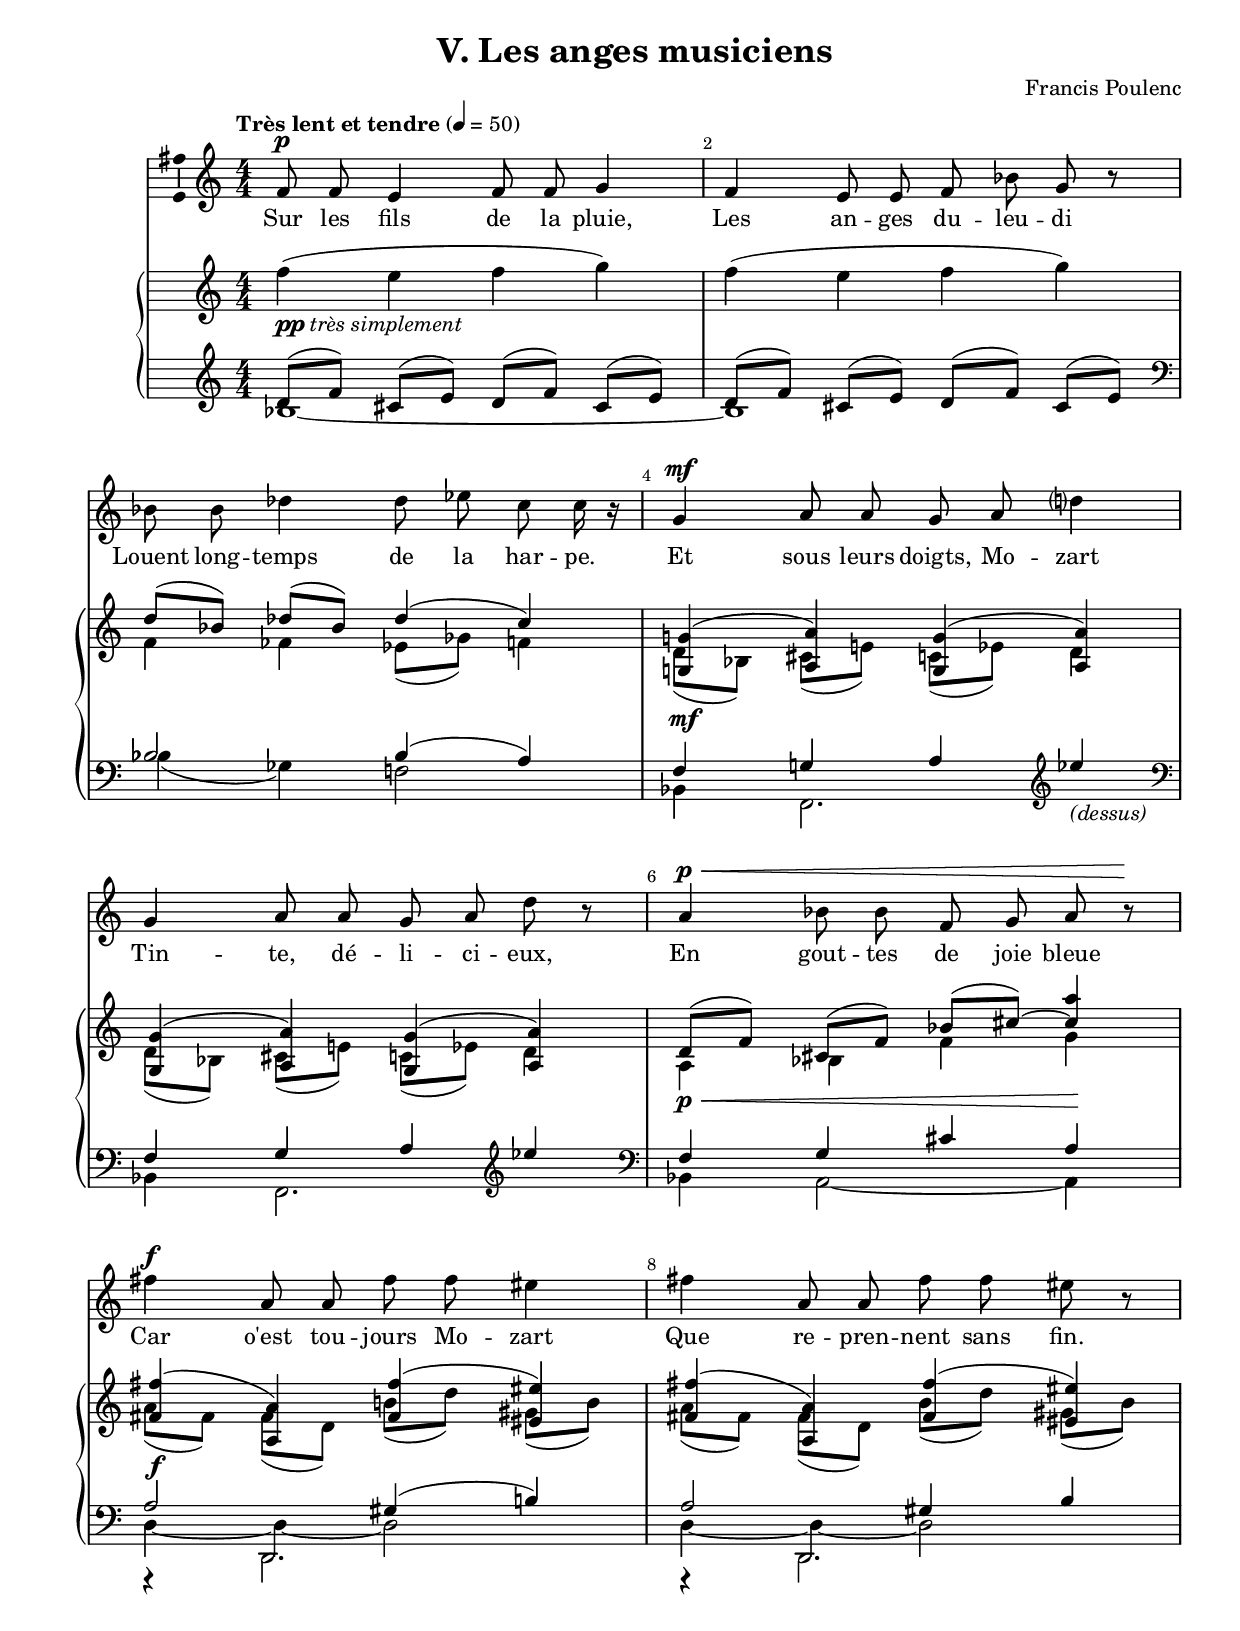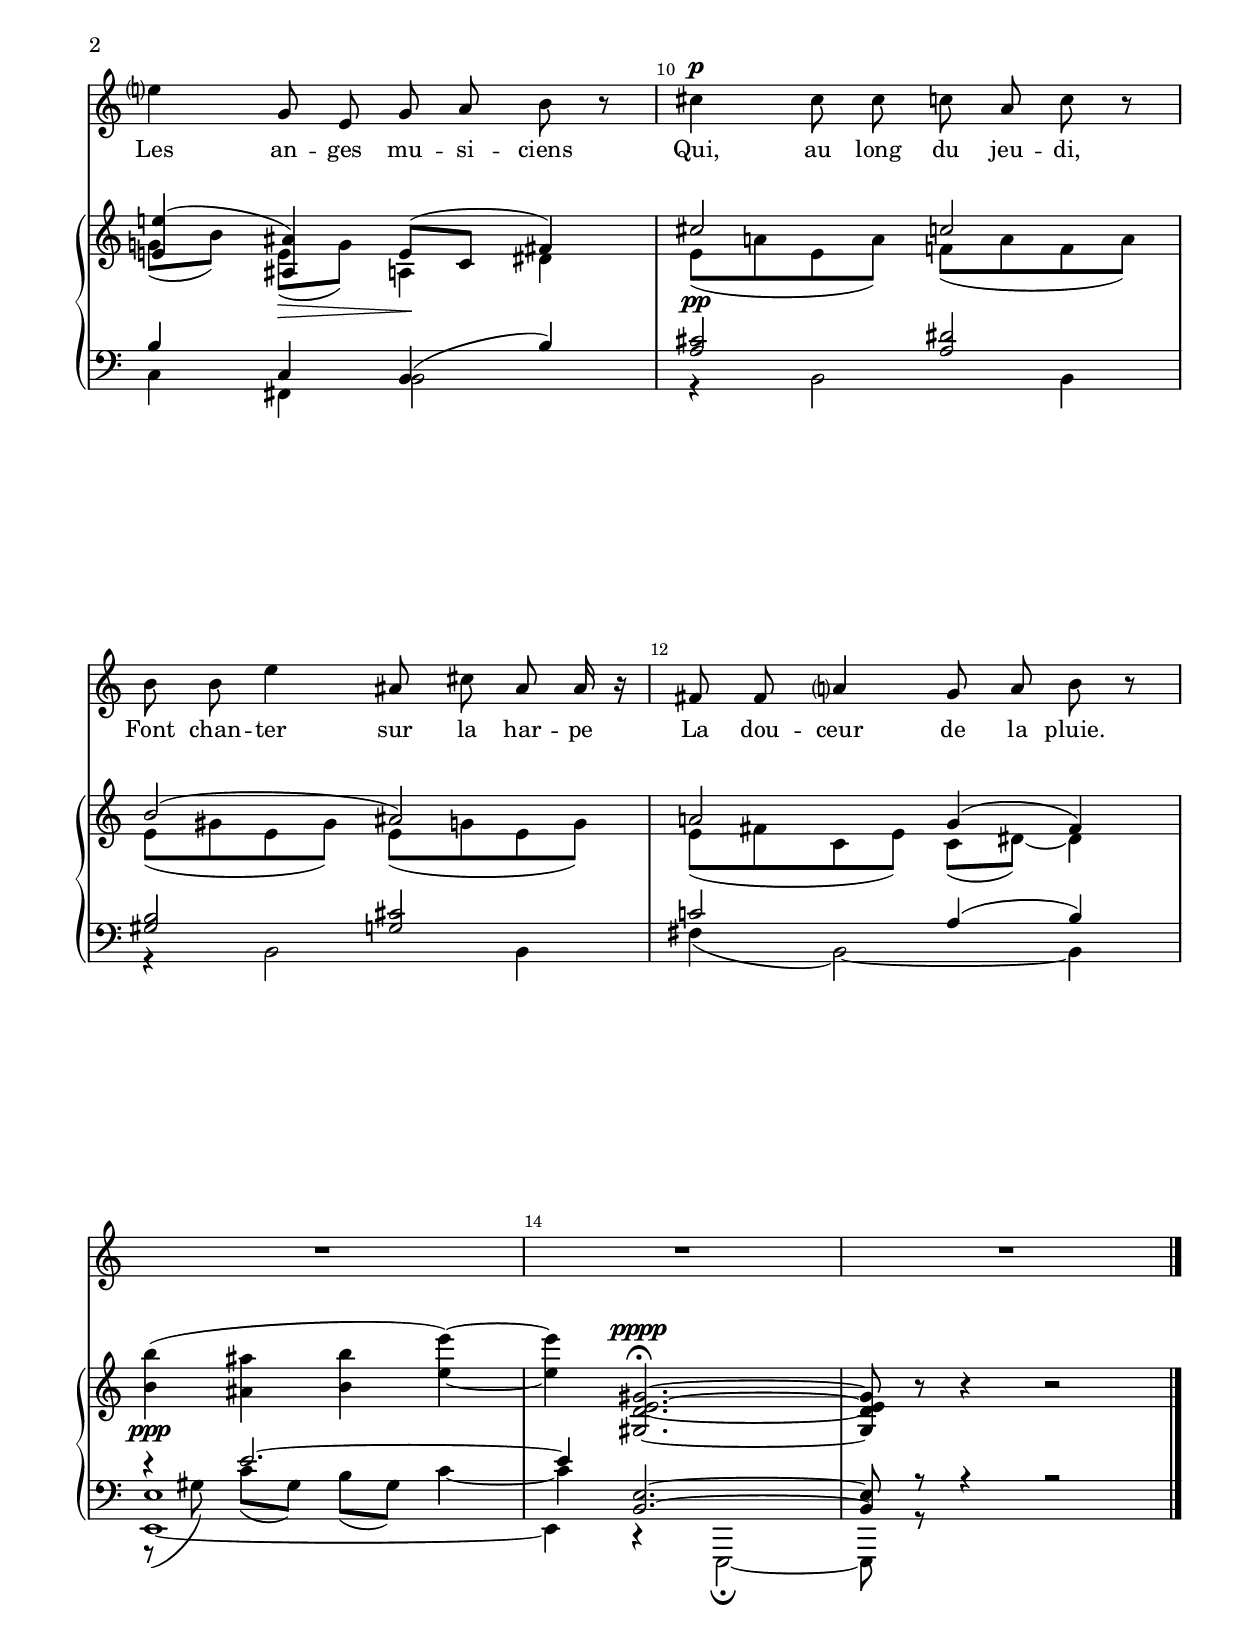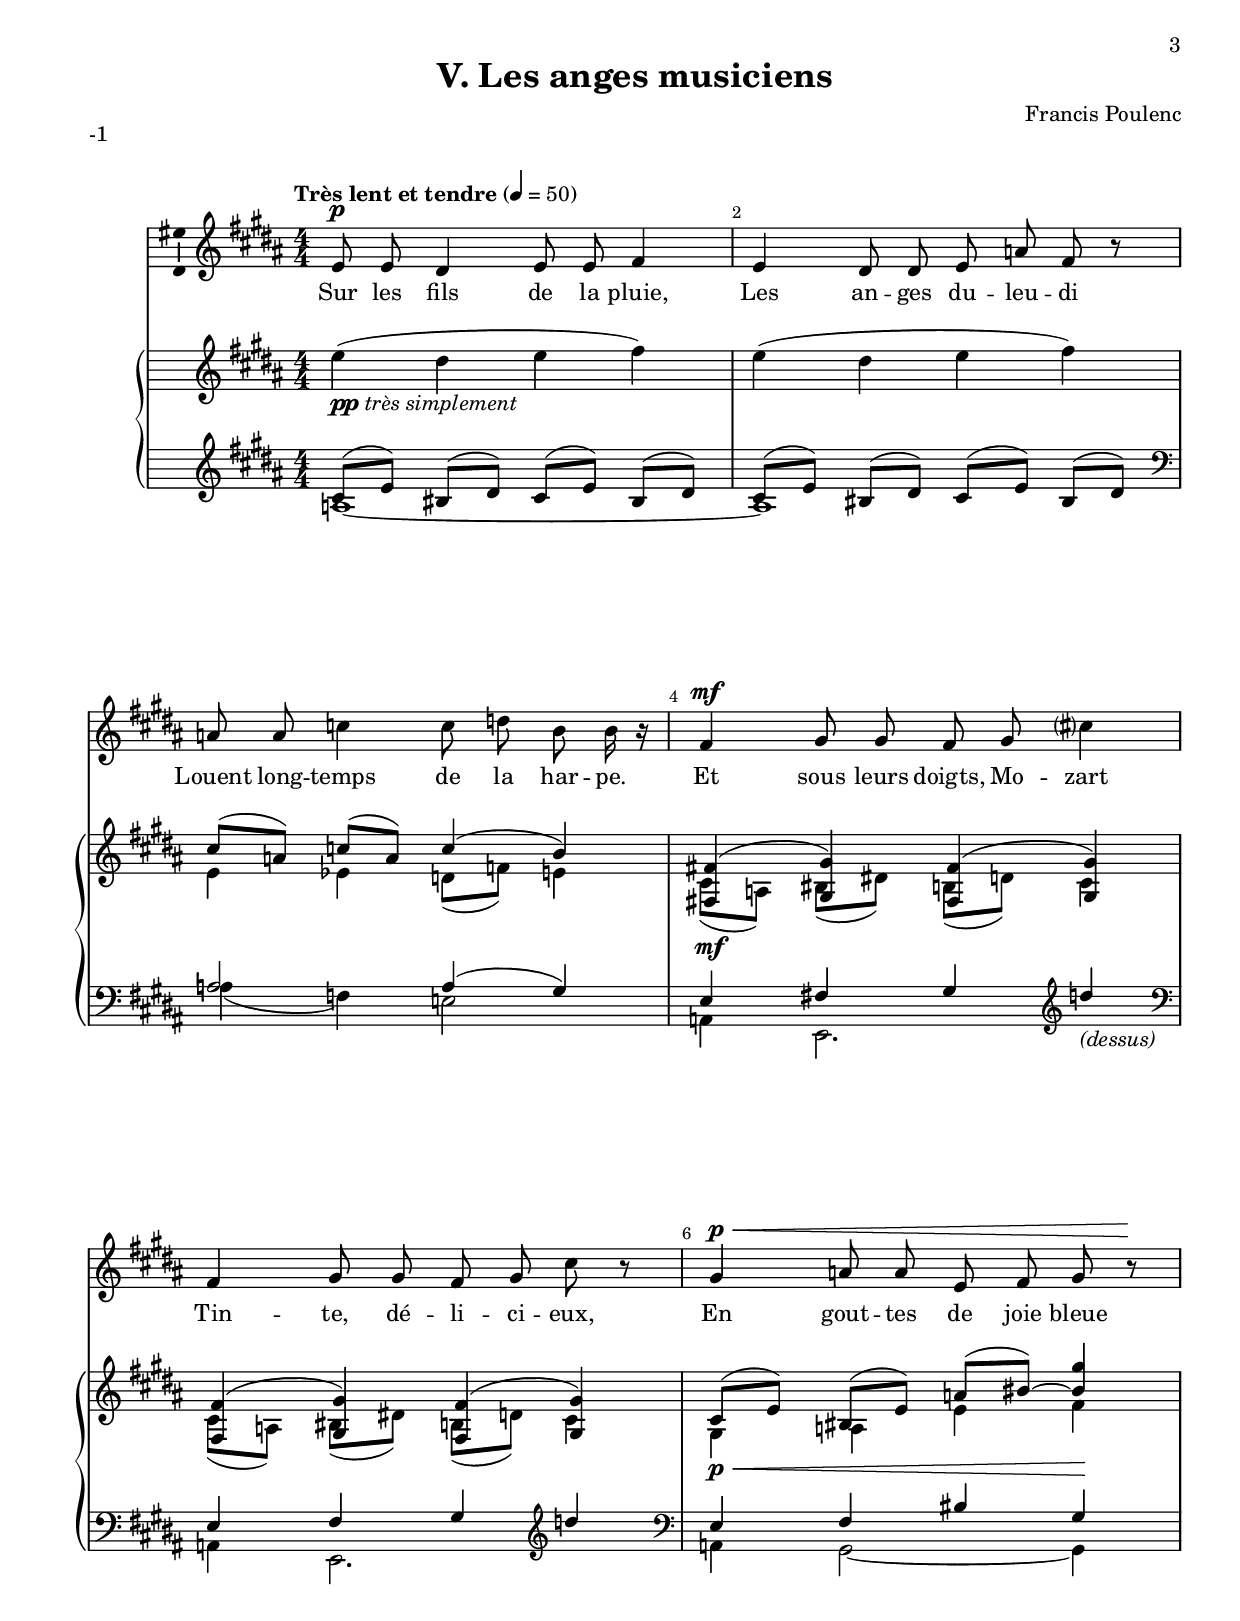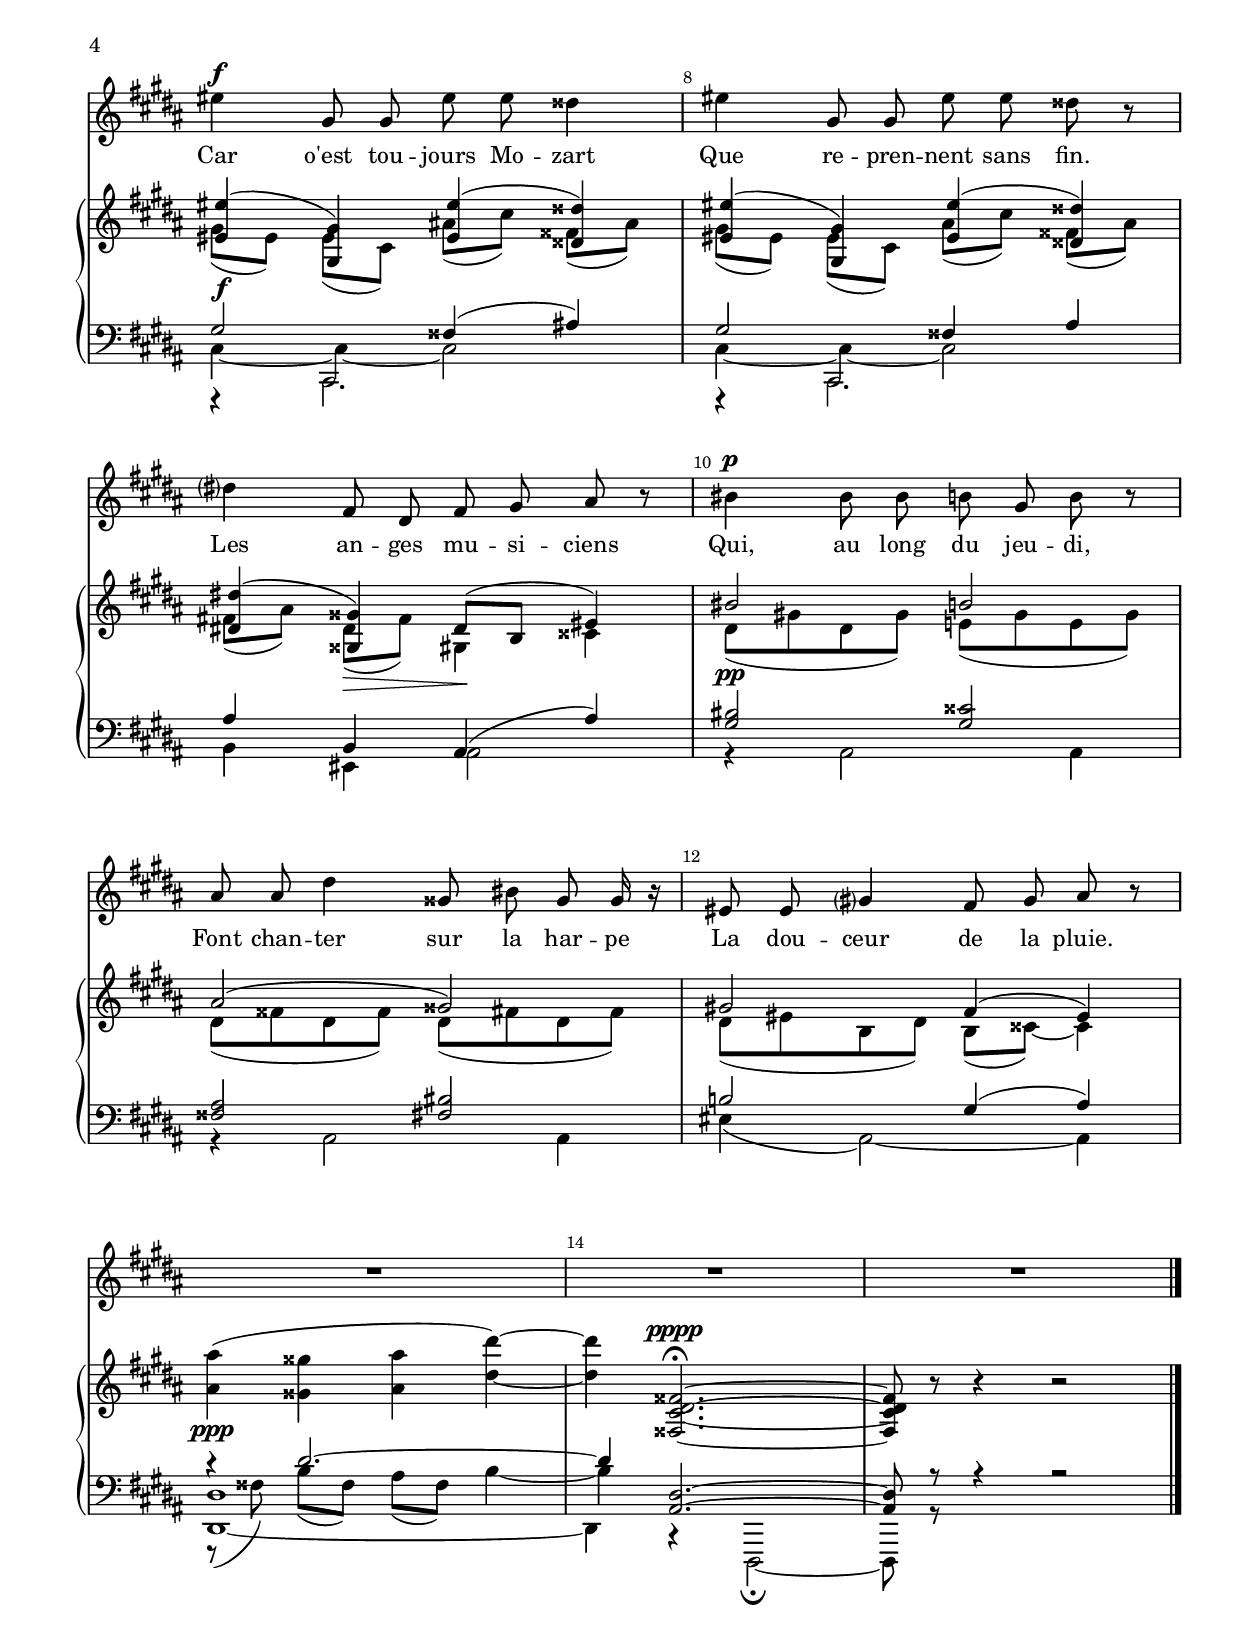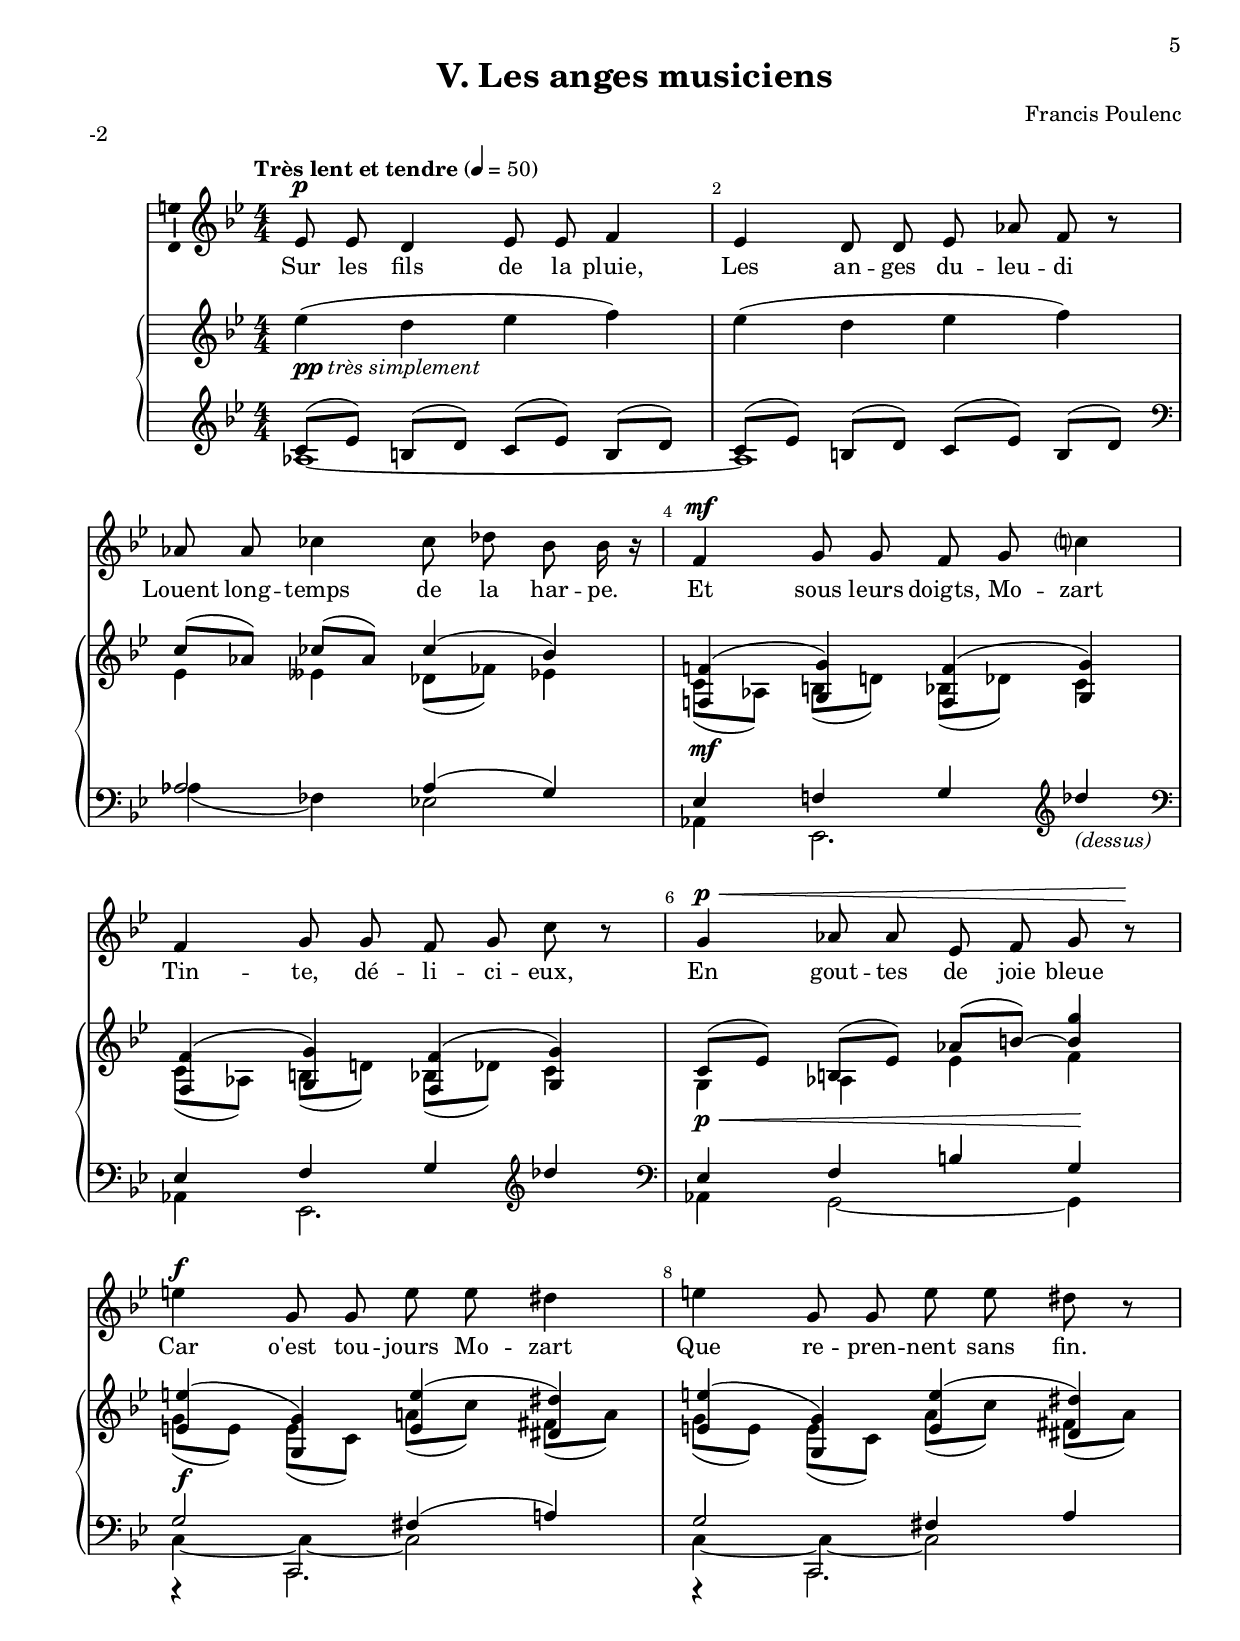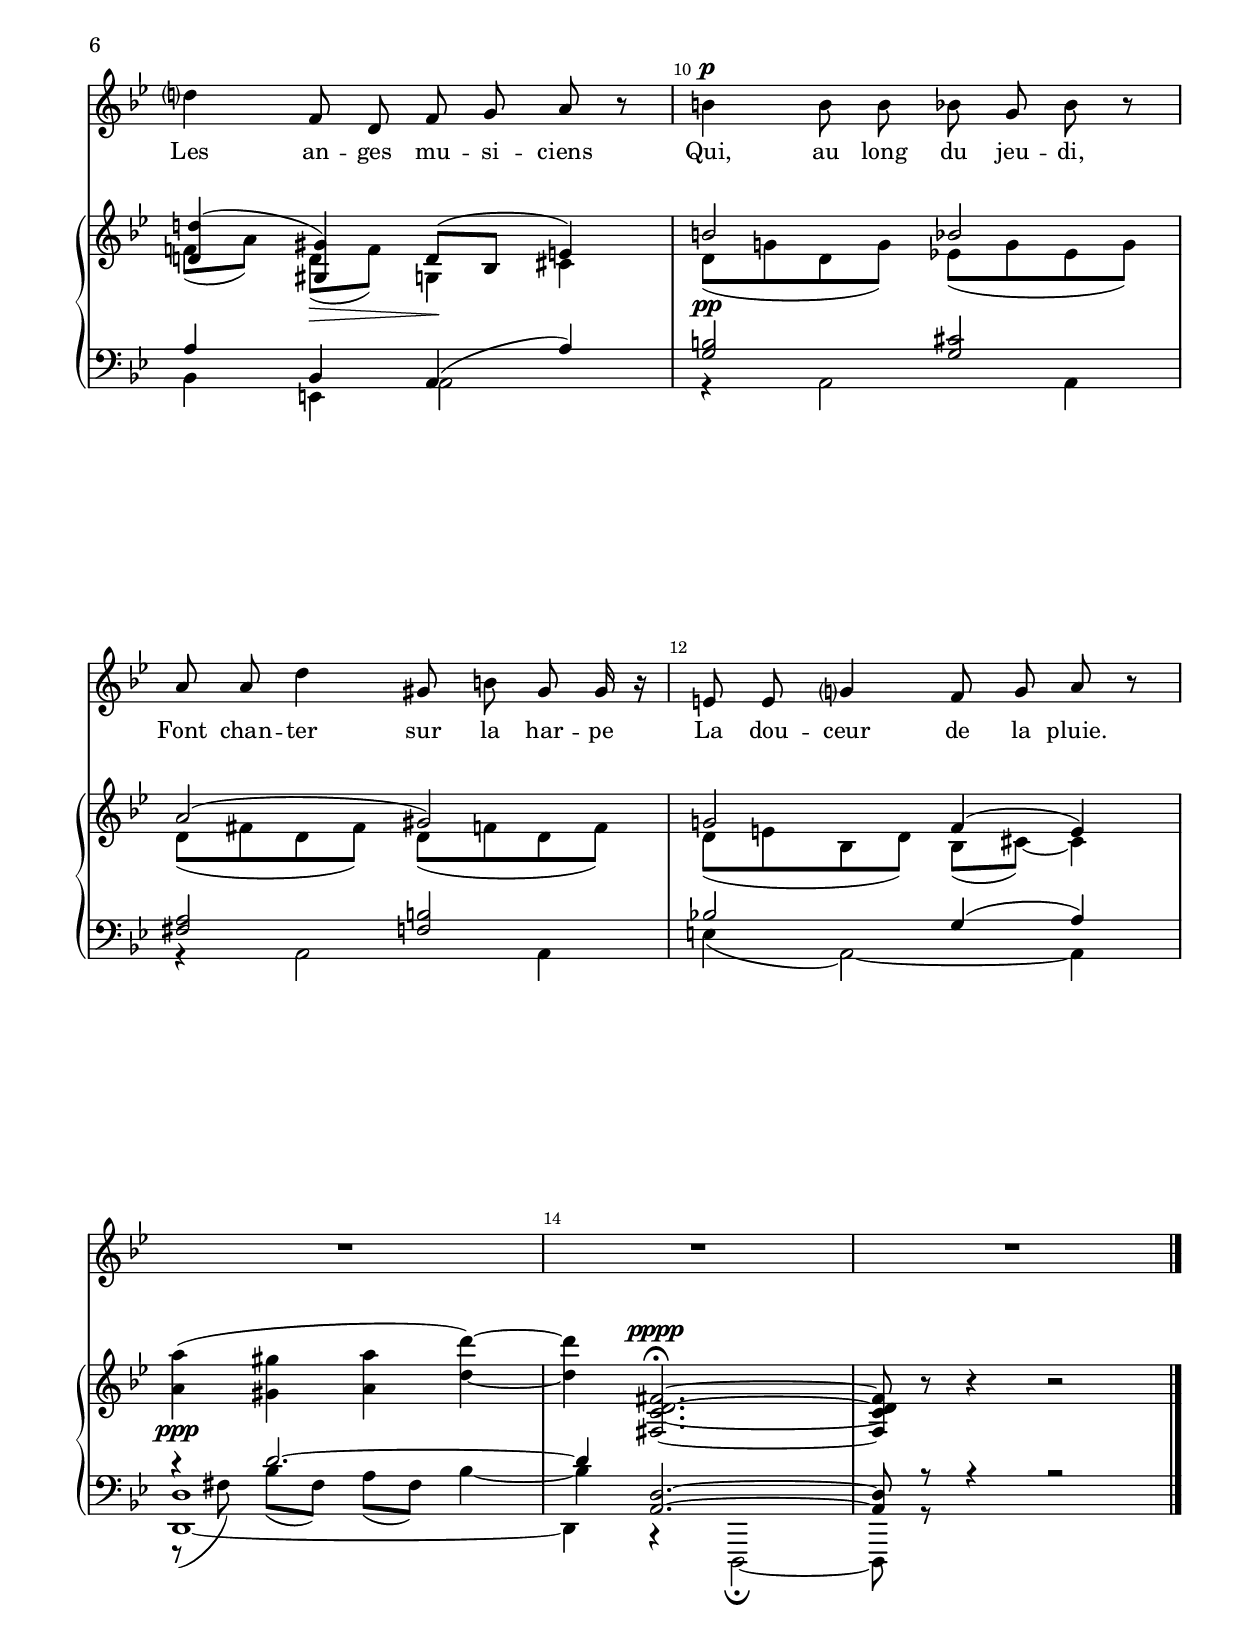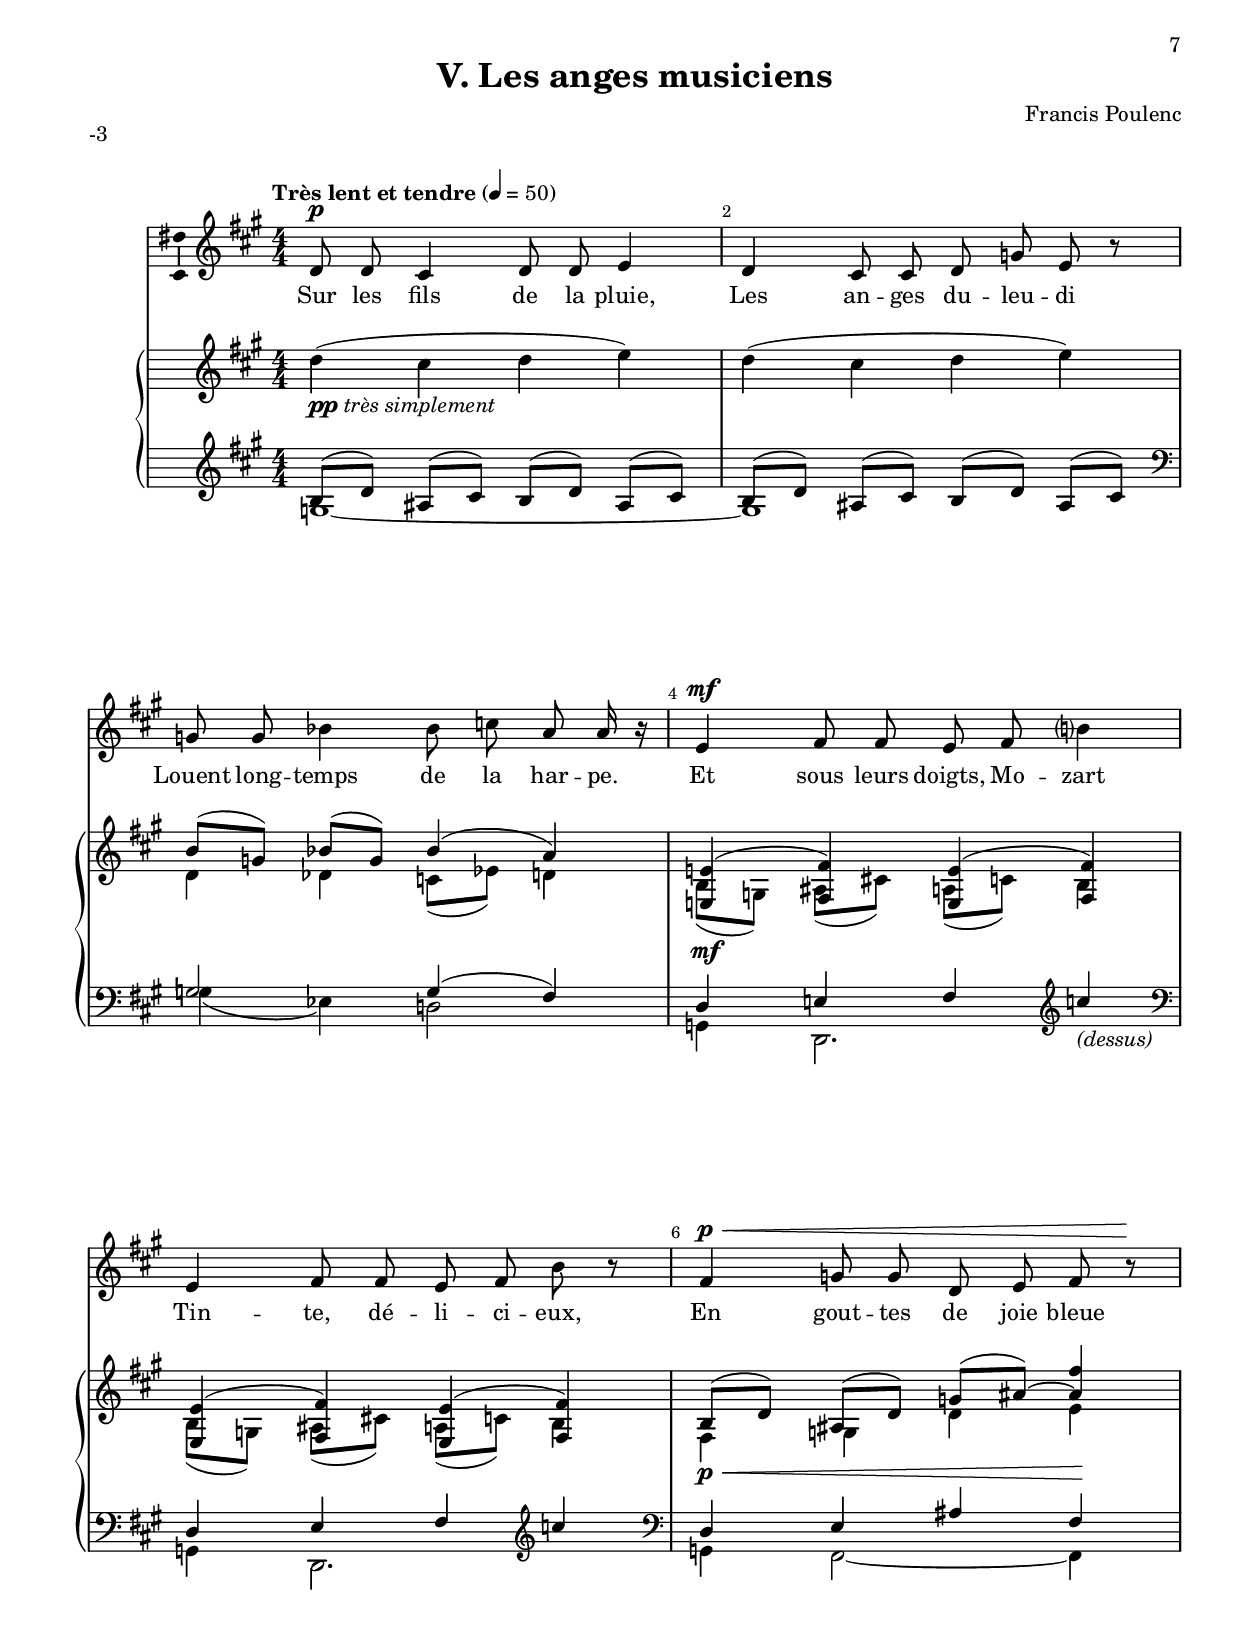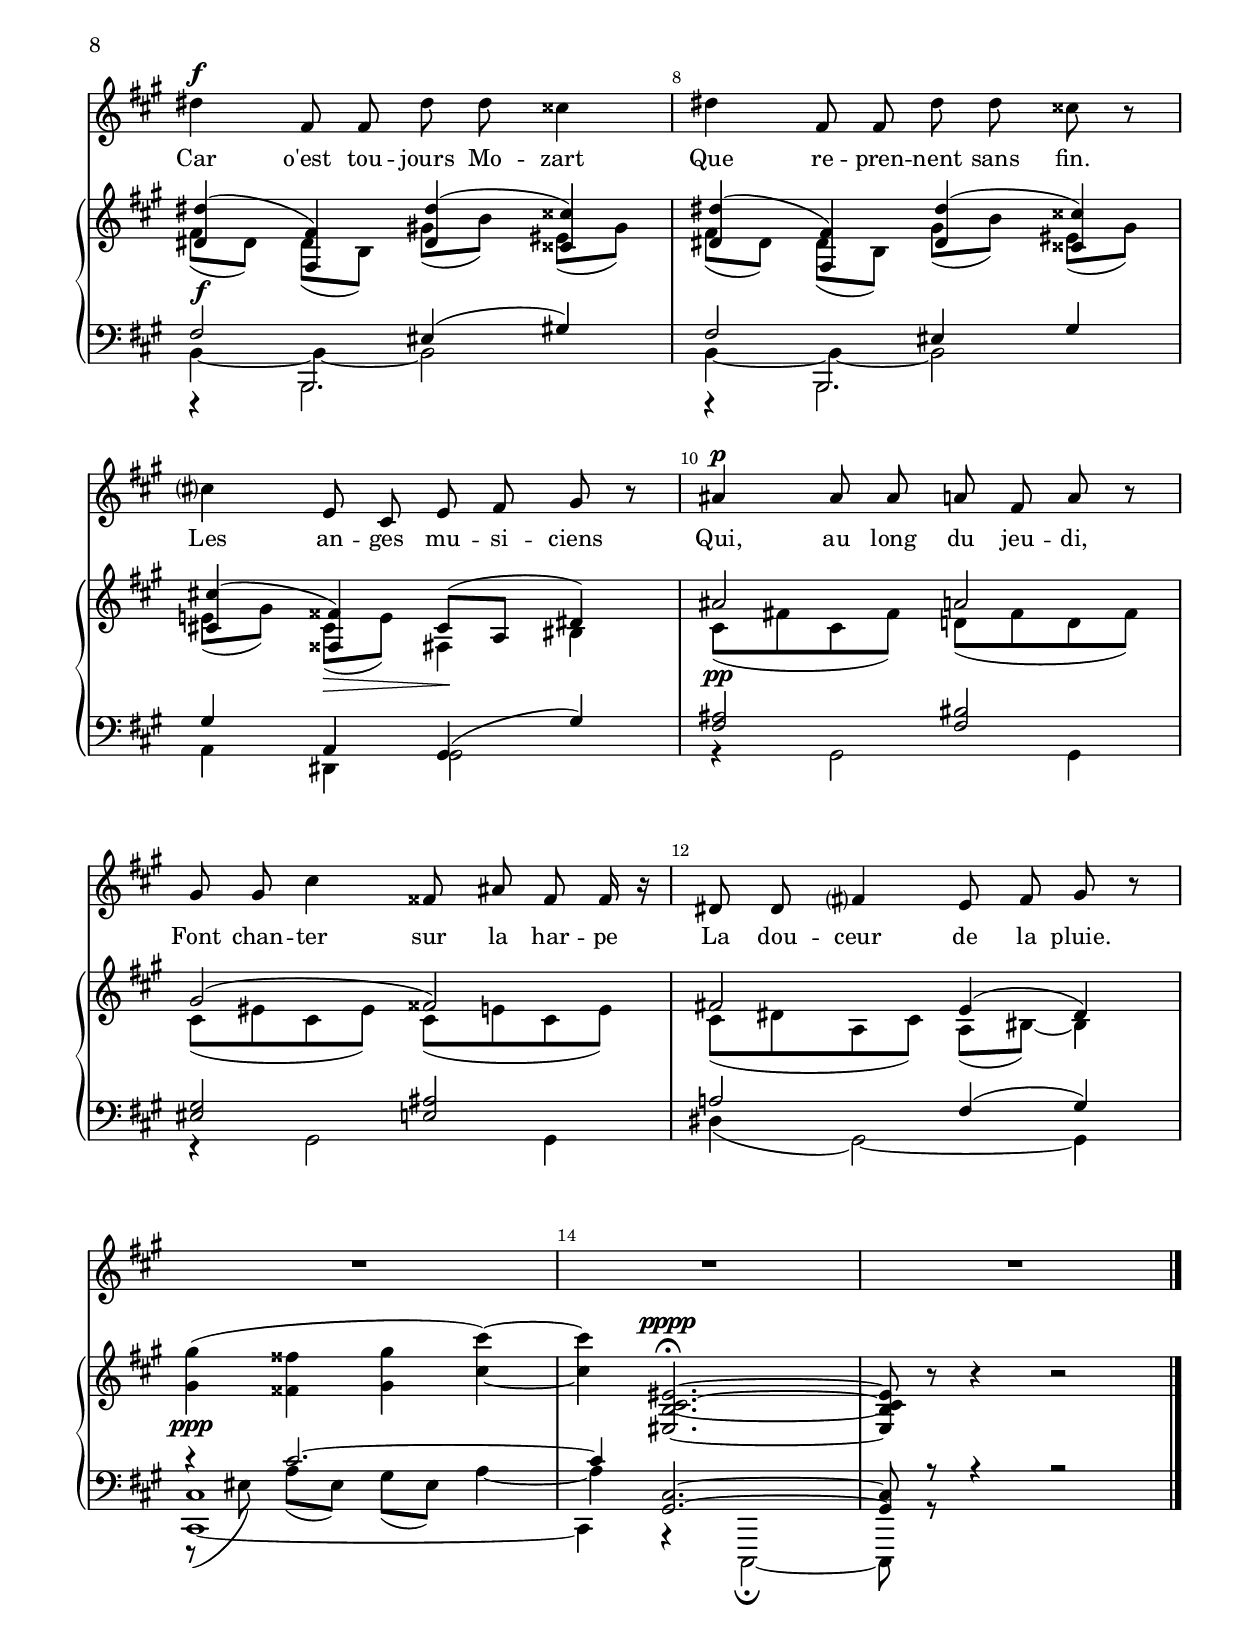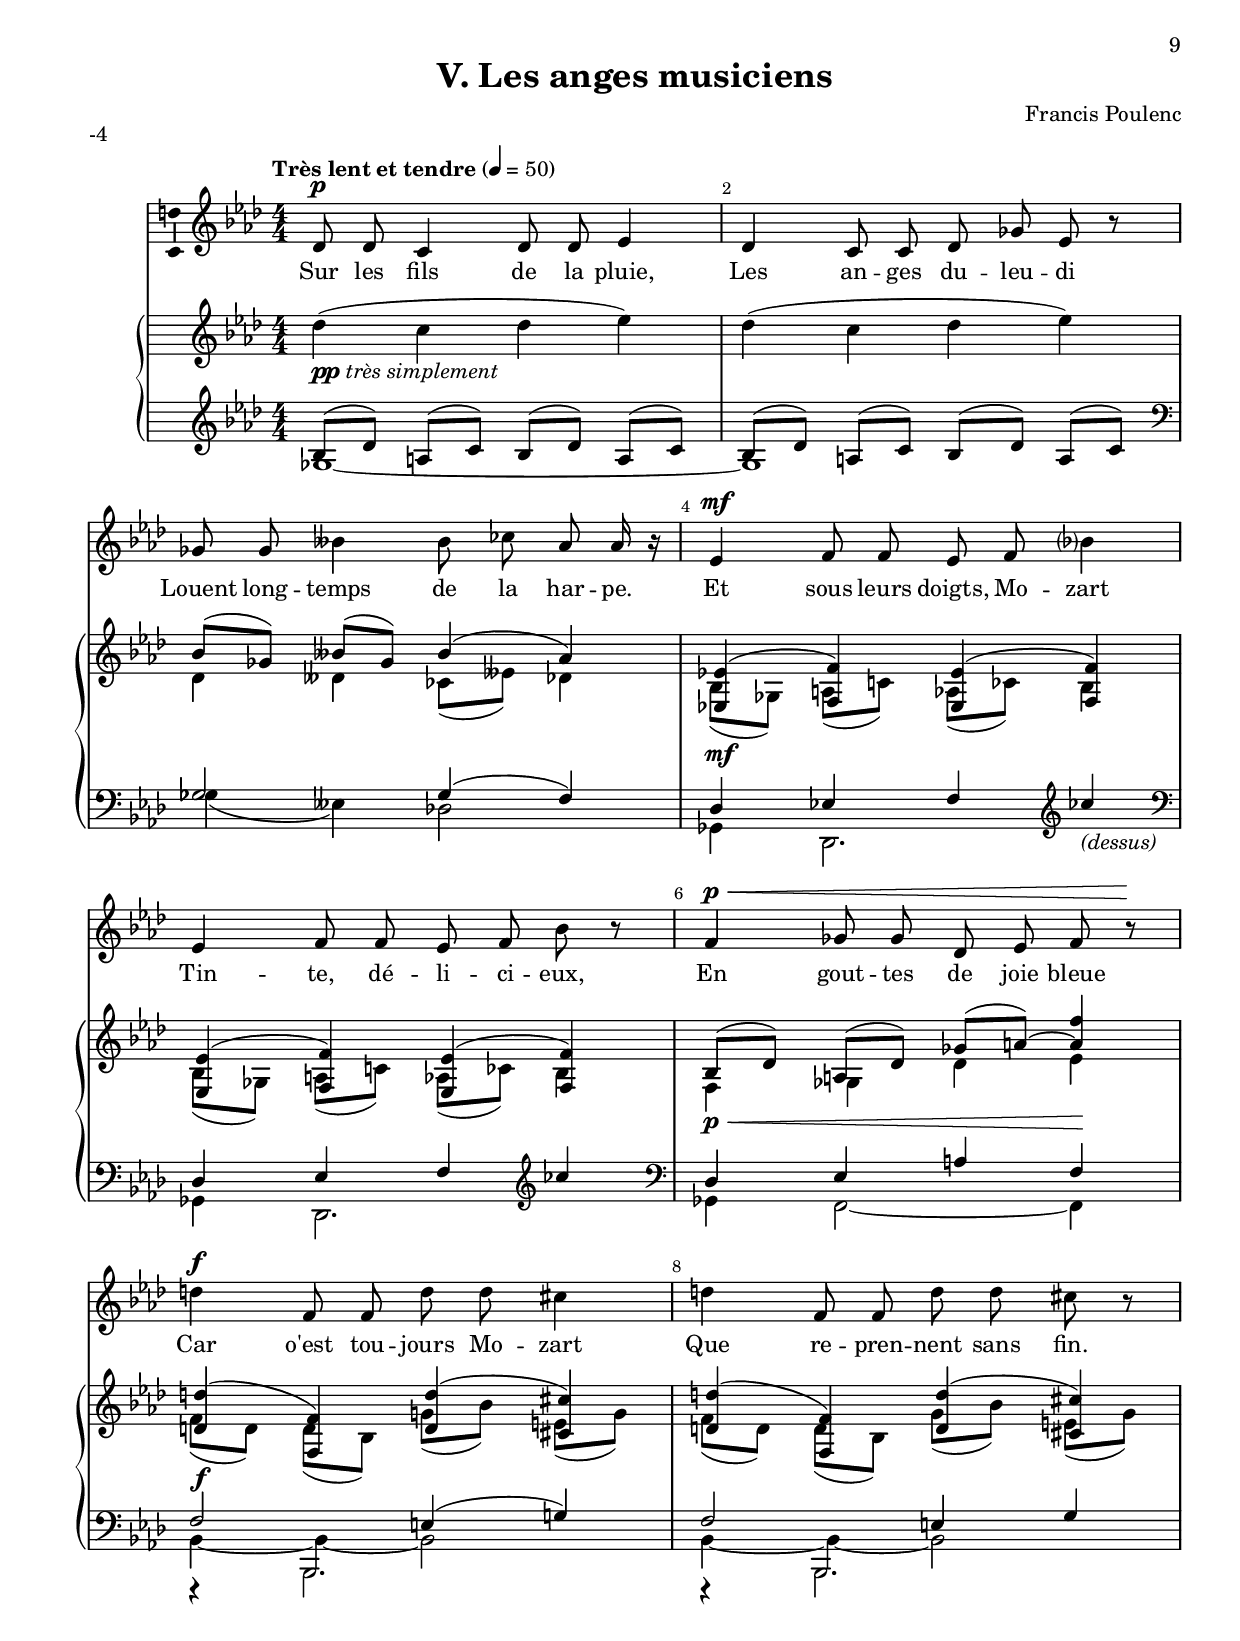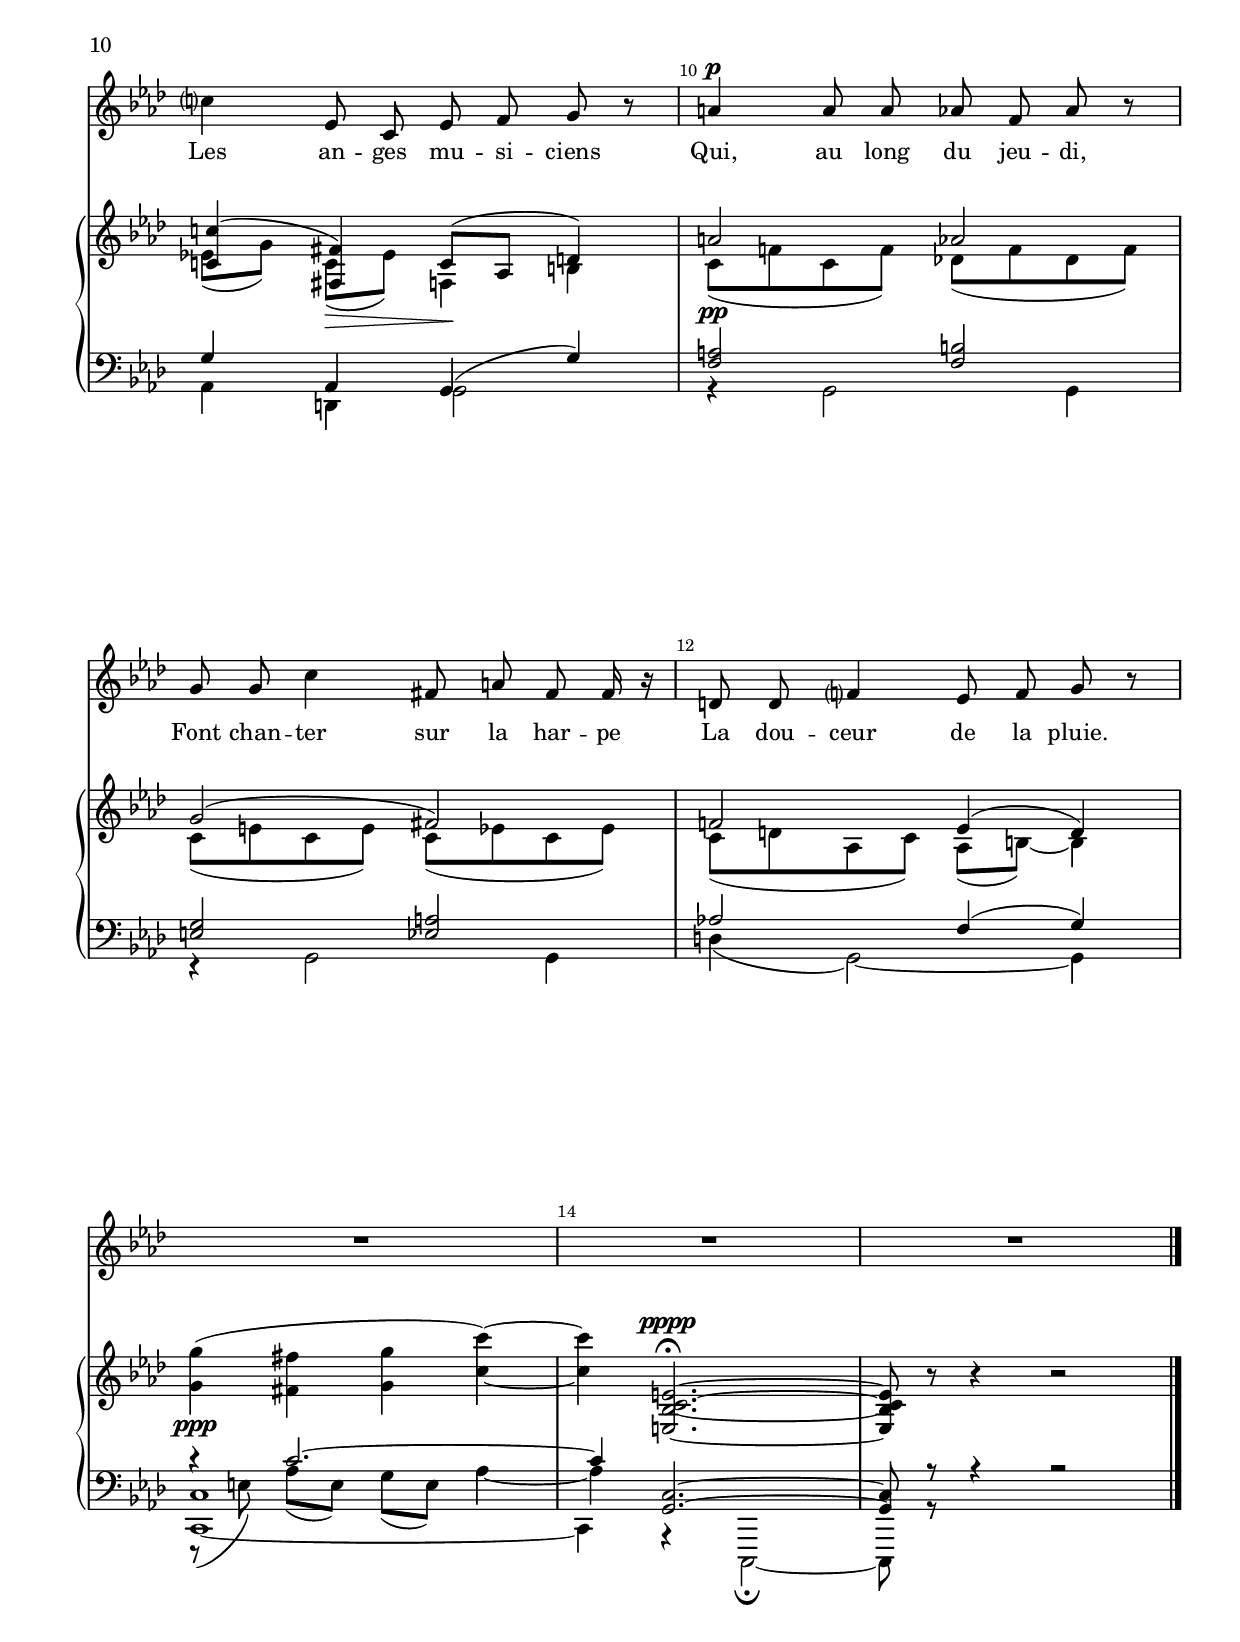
\version "2.18.2"

#(ly:set-option 'point-and-click #f)
#(ly:set-option 'midi-extension "mid")
#(set-default-paper-size "a4")
#(set-global-staff-size 18.5)

\header {
%  subtitle = "Музыкальные ангелы"
  title = "V. Les anges musiciens"
  composer = "Francis Poulenc"
  %arranger = "arranger"
  %poet = "Слова Прокофьева"
  % Удалить строку версии LilyPond 
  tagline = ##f
}

\paper {
  top-margin = 15
  left-margin = 15
  right-margin = 10
  bottom-margin = 15
  indent = 10
  %ragged-bottom = ##t
  ragged-last-bottom = ##f
}

global = {
  \key c \major
  \time 4/4
  \numericTimeSignature
}

abr = { \break }
%abr = {}

scoreVoice = \relative c' {
  \global
  \dynamicUp
  \autoBeamOff
  \override Score.BarNumber.break-visibility = #end-of-line-invisible
  \set Score.barNumberVisibility = #(every-nth-bar-number-visible 2)
  \tempo "Très lent et tendre" 4=50
  f8\p f e4 f8 f g4 |
  f4 e8 e f bes g r8 | \abr
  
  bes8 bes des4 des8 es c c16 r |
  g4\mf a8 a g a d4 | \abr
  
  g,4 a8 a g a d r |
  a4\p\< bes8 bes f g a r\! | \abr
  
  fis'4\f a,8 a fis' fis eis4 |
  fis4 a,8 a fis' fis eis r | \abr
  
  e4 g,8 e g a b r |
  cis4\p cis8 cis c a c r | \abr
  
  b b e4 ais,8 cis ais8 ais16 r |
  fis8 fis a4 g8 a b r | \abr
  
  R1*3 \bar "|."
  
}

scoreVoiceL = \lyricmode {
  Му -- зы -- каль -- ны -- е ан -- ге -- лы на стру -- нах струй дож -- дя
  как на ар -- фе иг -- ра -- ют из -- под их рук Мо -- царт 
  ти -- хо зве -- нит, стру -- ясь, кап -- ля -- ми го -- лу -- быми.
  О, ан -- ге -- лы дож -- дя!
  Пусть же зву -- чит Мо -- царт
  на стру -- нах струй зве -- ня все дни до чет -- вер -- га.
  Пусть по -- ют ва -- ши ар -- фы неж -- ность ка -- пель дож -- дя.
}

scoreVoiceL = \lyricmode {
  Sur les fils de la pluie,
  Les an -- ges du -- leu -- di
  Louent long -- temps de la har -- pe.
  Et sous leurs doigts, Mo -- zart
  Tin -- te, dé -- li -- ci -- eux,
  En gout -- tes de joie bleue
  Car o'est tou -- jours Mo -- zart
  Que re -- pren -- nent sans fin.
  Les an -- ges mu -- si -- ciens Qui, au long du jeu -- di,
  Font chan -- ter sur la har -- pe 
  La dou -- ceur de la pluie.
}

scoreVoicePart = \new Staff \with {
 % instrumentName = "Voice"
  midiInstrument = "voice oohs"
  \consists "Ambitus_engraver"
} { \accidentalStyle modern-voice-cautionary \scoreVoice }
\addlyrics { \scoreVoiceL }

U = { \change Staff = right }
D = { \change Staff = left }

scoreInstrRight = \relative c'' {
  \accidentalStyle piano
  \global
  \dynamicDown
  f4(_\markup{\dynamic pp \italic "très simplement"} e f g) |
  f( e f g) |
  
  << { d8([ bes]) des([ bes)] des4( c) } \\ { f,4 fes es8( ges) f4 } >> |
  << { <g g,>4(\mf <a a,>) <g g,>( <a a,>) } \\ {d,8([ bes]) cis[( e]) c[( es]) d4} >>
  << { < g g,>4( <a a,>) <g g,>( <a a,>) } \\ { d,8[( bes]) cis[( e]) c[( es]) d4 } >>
  << { d8[( f]) cis[( f]) bes[( cis~]) <cis a'>4 } \\ { a,4\p\< bes f' g\! } >>
  
  << {<fis fis'>4(\f <a, a'>) <fis' fis'>( <eis eis'>) } \\ { a8([ fis]) fis[( d]) b'[( d]) gis,[( b]) } >>
  << { < fis fis'>4( <a, a'>) <fis' fis'>( <eis eis'>) } \\ {a8[( fis]) fis[( d]) b'( d]) gis,[( b]) } >>
  
  << { <e, e'>4( <ais, ais'>) e'8([ c] fis4) } \\ { g8([ b]) e,[(\> g]) a,4\! dis } >>
  << { cis'2 c } \\ { e,8\pp[( a e a]) f[( a f a]) } >>
  
  << { b2( ais) } \\ { e8[( gis e gis]) e[( g e g]) } >>
  << { a2 g4( fis) } \\ { e8[( fis c e]) c[( dis~)] dis4 } >>
  
  <b' b'>4\ppp( <ais ais'> <b b'> <e e'>~) |
  \dynamicUp
  <e e'> <gis, e d gis,>2.\pppp\fermata~ |
  q8 r8 r4 r2 \bar "|."
  
}

scoreInstrLeft = \relative c' {
  \accidentalStyle piano
  \global \clef treble
  << { d8[( f]) cis[( e]) d[( f]) cis[( e]) | d[( f]) cis[( e]) d[( f]) cis[( e]) } \\ { bes1~ bes } >>
  \clef bass << { bes2 bes4( a) } \\ { bes4( ges) f2 } >>
  << { f4 g a \clef treble es''_\markup\italic"(dessus)" \clef bass} \\ { bes,,4 f2. } >>
  
  << { f'4 g a \clef treble es'' \clef bass } \\ { bes,,4 f2.} >>
  << { f'4 g cis a } \\ { bes,4 a2~ a4 } >>
  
  << \new Voice { \voiceOne a'2 gis4( b) } \new Voice { \voiceTwo d,4~ d~ d2 } \new Voice { \voiceFour r4 d,2.} >>
  << \new Voice { \voiceOne a''2 gis4 b } \new Voice { \voiceTwo d,4~ d~ d2 } \new Voice { \voiceFour r4 d,2.} >>
  
  << { b''4 c, b( b') } \\ { c, fis, b2} >>
  << { <a' cis> <a dis> } \\ { r4 b,2 b4 } >>
  
  << { <gis' b>2 <g cis> } \\ { r4 b,2 b4 } >>
  << { c'2 a4( b) } \\ { fis4( b,2)~ b4 } >>
  << \new Voice { \voiceOne r4 e'2.~ e4 <b, e>2.~ <b e>8 r r4 r2 }
     \new Voice { \voiceTwo r8( gis') c[( gis]) b[( gis]) c4~ c s s2 s1 }
     \new Voice { \voiceFour <e,,~ e'>1 e4 r e,2~\fermata e8 r s4 s2 }
  >>
}



scoreInstrPart =   \new PianoStaff \with {
%    instrumentName = "НАР"
  } <<
    \new Staff = "right" \with {
      midiInstrument = "acoustic grand"
    } \scoreInstrRight
    \new Staff = "left" \with {
      midiInstrument = "acoustic grand"
    } \scoreInstrLeft
  >>



\bookpart {
  \header {
%  piece = "Fis-dur"
  }
  \score {
  %  \transpose f fis
    <<
      \new ChoirStaff <<
        \scoreVoicePart
      >>
      \scoreInstrPart
    >>
    \layout { 
      \context {
        \Score
      }
      \context {
        \Staff
      }
    %Metronome_mark_engraver
    }
    \midi {
      \tempo 4=90
    }
  }
}

\bookpart {
  \header {
  piece = "-1"
  }
  \score {
    \transpose f e
    <<
      \new ChoirStaff <<
        \scoreVoicePart
      >>
      \scoreInstrPart
    >>
    \layout { 
      \context {
        \Score
      }
      \context {
        \Staff
      }
    %Metronome_mark_engraver
    }
    \midi {
      \tempo 4=90
    }
  }
}

\bookpart {
  \header {
  piece = "-2"
  }
  \score {
    \transpose g f
    <<
      \new ChoirStaff <<
        \scoreVoicePart
      >>
      \scoreInstrPart
    >>
    \layout { 
      \context {
        \Score
      }
      \context {
        \Staff
      }
    %Metronome_mark_engraver
    }
    \midi {
      \tempo 4=90
    }
  }
}

\bookpart {
  \header {
  piece = "-3"
  }
  \score {
    \transpose g e
    <<
      \new ChoirStaff <<
        \scoreVoicePart
      >>
      \scoreInstrPart
    >>
    \layout { 
      \context {
        \Score
      }
      \context {
        \Staff
      }
    %Metronome_mark_engraver
    }
    \midi {
      \tempo 4=90
    }
  }
}

\bookpart {
  \header {
  piece = "-4"
  }
  \score {
    \transpose e c
    <<
      \new ChoirStaff <<
        \scoreVoicePart
      >>
      \scoreInstrPart
    >>
    \layout { 
      \context {
        \Score
      }
      \context {
        \Staff
      }
    %Metronome_mark_engraver
    }
    \midi {
      \tempo 4=90
    }
  }
}
